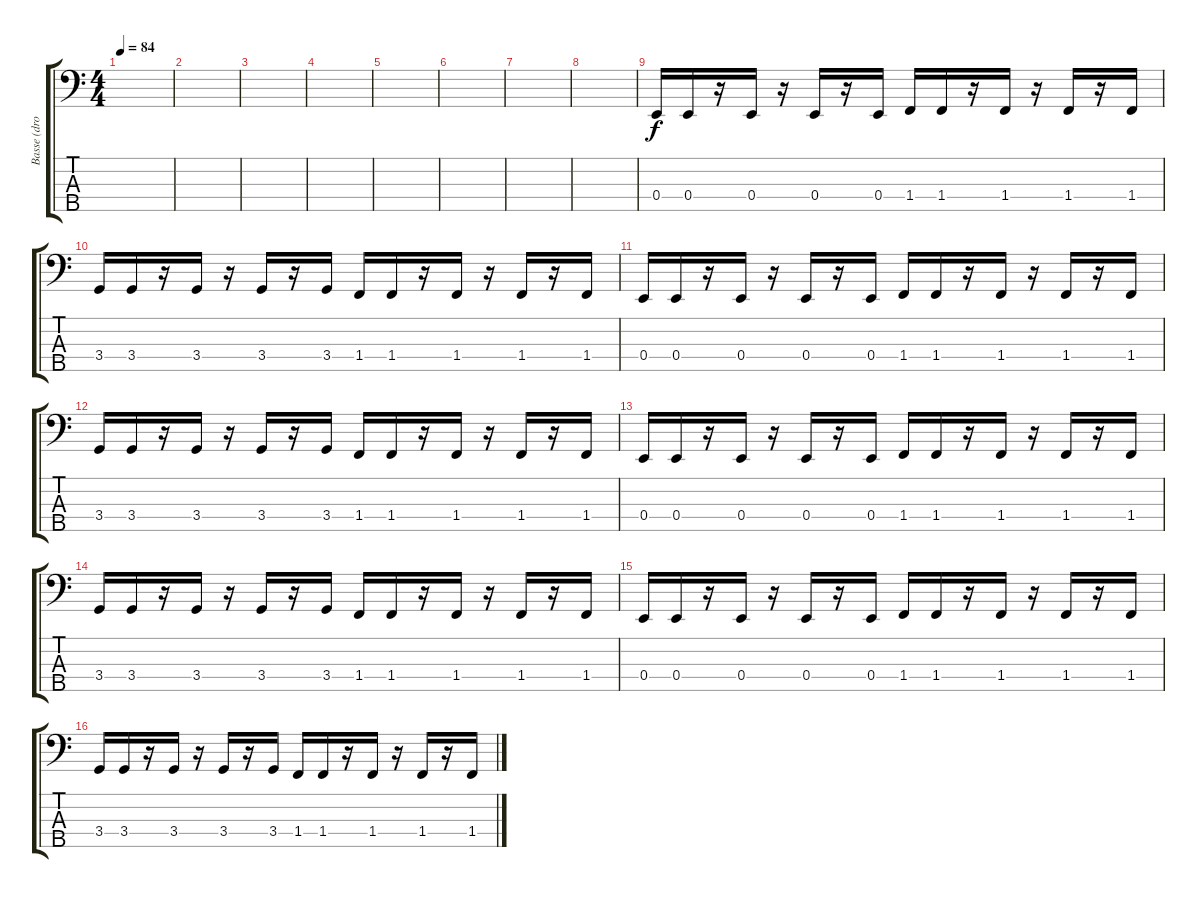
\track ("Basse (dropped G)" "Basse (dro") {instrument electricbassfinger}
\staff {score tabs}
\tuning (G2 D2 A1 E1 G0) {hide}
\ts (4 4)
\tempo 84
\clef f4
\ks c
|
|
|
|
|
|
|
|
0.4.16 0.4.16 r.16 0.4.16 r.16 0.4.16 r.16 0.4.16 1.4.16 1.4.16 r.16 1.4.16 r.16 1.4.16 r.16 1.4.16 |
3.4.16 3.4.16 r.16 3.4.16 r.16 3.4.16 r.16 3.4.16 1.4.16 1.4.16 r.16 1.4.16 r.16 1.4.16 r.16 1.4.16 |
0.4.16 0.4.16 r.16 0.4.16 r.16 0.4.16 r.16 0.4.16 1.4.16 1.4.16 r.16 1.4.16 r.16 1.4.16 r.16 1.4.16 |
3.4.16 3.4.16 r.16 3.4.16 r.16 3.4.16 r.16 3.4.16 1.4.16 1.4.16 r.16 1.4.16 r.16 1.4.16 r.16 1.4.16 |
0.4.16 0.4.16 r.16 0.4.16 r.16 0.4.16 r.16 0.4.16 1.4.16 1.4.16 r.16 1.4.16 r.16 1.4.16 r.16 1.4.16 |
3.4.16 3.4.16 r.16 3.4.16 r.16 3.4.16 r.16 3.4.16 1.4.16 1.4.16 r.16 1.4.16 r.16 1.4.16 r.16 1.4.16 |
0.4.16 0.4.16 r.16 0.4.16 r.16 0.4.16 r.16 0.4.16 1.4.16 1.4.16 r.16 1.4.16 r.16 1.4.16 r.16 1.4.16 |
3.4.16 3.4.16 r.16 3.4.16 r.16 3.4.16 r.16 3.4.16 1.4.16 1.4.16 r.16 1.4.16 r.16 1.4.16 r.16 1.4.16
